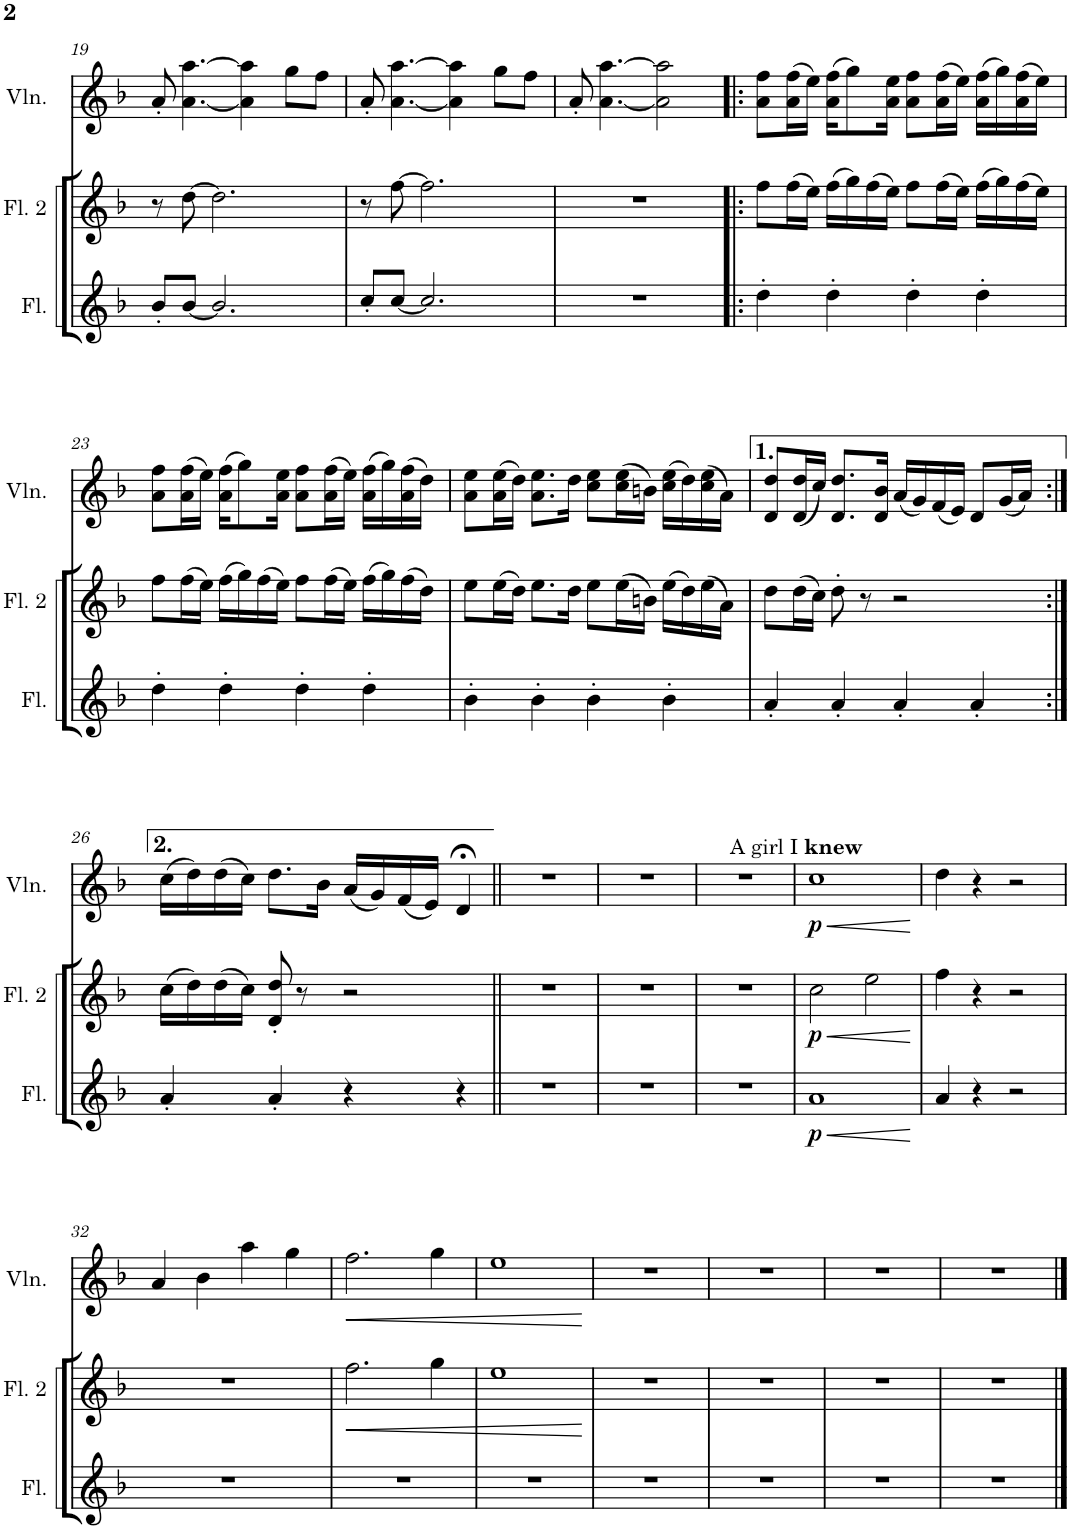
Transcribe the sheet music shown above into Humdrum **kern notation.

**kern	**dynam	**kern	**dynam	**kern	**dynam
*part3	*part3	*part2	*part2	*part1	*part1
*staff3	*staff3	*staff2	*staff2	*staff1	*staff1
*I"Flute	*	*I"Flute 2	*	*I"Violin	*
*I'Fl.	*	*I'Fl. 2	*	*I'Vln.	*
!!LO:PB:g=z
*clefG2	*	*clefG2	*	*clefG2	*
*k[b-]	*	*k[b-]	*	*k[b-]	*
*M4/4	*	*M4/4	*	*M4/4	*
*met(c)	*	*met(c)	*	*met(c)	*
=19	=19	=19	=19	=19	=19
8b-'</L	.	8r	.	8a'/	.
[8b-/J	.	[8dd\	.	[4.a\ [4.aa\	.
2.b-/]	.	2.dd\]	.	.	.
.	.	.	.	4a\] 4aa\]	.
.	.	.	.	8gg\L	.
.	.	.	.	8ff\J	.
=20	=20	=20	=20	=20	=20
8cc'</L	.	8r	.	8a'/	.
[8cc/J	.	[8ff\	.	[4.a\ [4.aa\	.
2.cc/]	.	2.ff\]	.	.	.
.	.	.	.	4a\] 4aa\]	.
.	.	.	.	8gg\L	.
.	.	.	.	8ff\J	.
=21	=21	=21	=21	=21	=21
1r	.	1r	.	8a'/	.
.	.	.	.	[4.a\ [4.aa\	.
.	.	.	.	2a\] 2aa\]	.
=22!|:	=22!|:	=22!|:	=22!|:	=22!|:	=22!|:
4dd'\	.	8ff\L	.	8a\ 8ff\L	.
.	.	(16ff\L	.	(16a\ 16ff\L	.
.	.	16ee\JJ)	.	16ee\JJ)	.
4dd'\	.	(16ff\LL	.	(16a\ 16ff\KL	.
.	.	16gg\)	.	8gg\)	.
.	.	(16ff\	.	.	.
.	.	16ee\JJ)	.	16a\ 16ee\Jk	.
4dd'\	.	8ff\L	.	8a\ 8ff\L	.
.	.	(16ff\L	.	(16a\ 16ff\L	.
.	.	16ee\JJ)	.	16ee\JJ)	.
4dd'\	.	(16ff\LL	.	(16a\ 16ff\LL	.
.	.	16gg\)	.	16gg\)	.
.	.	(16ff\	.	(16a\ 16ff\	.
.	.	16ee\JJ)	.	16ee\JJ)	.
!!LO:LB:g=z
=23	=23	=23	=23	=23	=23
4dd'\	.	8ff\L	.	8a\ 8ff\L	.
.	.	(16ff\L	.	(16a\ 16ff\L	.
.	.	16ee\JJ)	.	16ee\JJ)	.
4dd'\	.	(16ff\LL	.	(16a\ 16ff\KL	.
.	.	16gg\)	.	8gg\)	.
.	.	(16ff\	.	.	.
.	.	16ee\JJ)	.	16a\ 16ee\Jk	.
4dd'\	.	8ff\L	.	8a\ 8ff\L	.
.	.	(16ff\L	.	(16a\ 16ff\L	.
.	.	16ee\JJ)	.	16ee\JJ)	.
4dd'\	.	(16ff\LL	.	(16a\ 16ff\LL	.
.	.	16gg\)	.	16gg\)	.
.	.	(16ff\	.	(16a\ 16ff\	.
.	.	16dd\JJ)	.	16dd\JJ)	.
=24	=24	=24	=24	=24	=24
4b-'\	.	8ee\L	.	8a\ 8ee\L	.
.	.	(16ee\L	.	(16a\ 16ee\L	.
.	.	16dd\JJ)	.	16dd\JJ)	.
4b-'\	.	8.ee\L	.	8.a\ 8.ee\L	.
.	.	16dd\Jk	.	16dd\Jk	.
4b-'\	.	8ee\L	.	8cc\ 8ee\L	.
.	.	(16ee\L	.	(16cc\ 16ee\L	.
.	.	16bn\JJ)	.	16bn\JJ)	.
4b-'\	.	(16ee\LL	.	(16cc\ 16ee\LL	.
.	.	16dd\)	.	16dd\)	.
.	.	(16ee\	.	(16cc\ 16ee\	.
.	.	16a\JJ)	.	16a\JJ)	.
=25	=25	=25	=25	=25	=25
4a'/	.	8dd\L	.	8d/ 8dd/L	.
.	.	(16dd\L	.	(16d/ 16dd/L	.
.	.	16cc\JJ)	.	16cc/JJ)	.
4a'/	.	8dd'\	.	8.d/ 8.dd/L	.
.	.	8r	.	.	.
.	.	.	.	16d/ 16b-/Jk	.
4a'/	.	2r	.	(16a/LL	.
.	.	.	.	16g/)	.
.	.	.	.	(16f/	.
.	.	.	.	16e/JJ)	.
4a'/	.	.	.	8d/L	.
.	.	.	.	(16g/L	.
.	.	.	.	16a/JJ)	.
!!LO:LB:g=z
=26:|!	=26:|!	=26:|!	=26:|!	=26:|!	=26:|!
4a'/	.	(16cc\LL	.	(16cc\LL	.
.	.	16dd\)	.	16dd\)	.
.	.	(16dd\	.	(16dd\	.
.	.	16cc\JJ)	.	16cc\JJ)	.
4a'/	.	8d/' 8dd/'	.	8.dd\L	.
.	.	8r	.	.	.
.	.	.	.	16b-\Jk	.
4r	.	2r	.	(16a/LL	.
.	.	.	.	16g/)	.
.	.	.	.	(16f/	.
.	.	.	.	16e/JJ)	.
4r	.	.	.	4d;</	.
=27||	=27||	=27||	=27||	=27||	=27||
1r	.	1r	.	1r	.
=28	=28	=28	=28	=28	=28
1r	.	1r	.	1r	.
=29	=29	=29	=29	=29	=29
1r	.	1r	.	1r	.
=30	=30	=30	=30	=30	=30
!	!	!	!	!LO:TX:a:t=A girl I	!
!	!	!	!	!LO:TX:a:B:t=knew	!
!	!LO:HP:b	!	!LO:HP:b	!	!LO:HP:b
!	!LO:DY:n=1:b	!	!LO:DY:n=1:b	!	!LO:DY:n=1:b
1a	< p	2cc\	< p	1cc	< p
.	.	2ee\	.	.	.
.	[	.	[	.	[
=31	=31	=31	=31	=31	=31
4a/	.	4ff\	.	4dd\	.
4r	.	4r	.	4r	.
2r	.	2r	.	2r	.
!!LO:LB:g=z
=32	=32	=32	=32	=32	=32
1r	.	1r	.	4a/	.
.	.	.	.	4b-\	.
.	.	.	.	4aa\	.
.	.	.	.	4gg\	.
=33	=33	=33	=33	=33	=33
!	!	!	!LO:HP:b	!	!LO:HP:b
1r	.	2.ff\	<	2.ff\	<
.	.	4gg\	.	4gg\	.
=34	=34	=34	=34	=34	=34
1r	.	1ee	.	1ee	.
.	.	.	[	.	[
=35	=35	=35	=35	=35	=35
1r	.	1r	.	1r	.
=36	=36	=36	=36	=36	=36
1r	.	1r	.	1r	.
=37	=37	=37	=37	=37	=37
1r	.	1r	.	1r	.
=38	=38	=38	=38	=38	=38
1r	.	1r	.	1r	.
==	==	==	==	==	==
*-	*-	*-	*-	*-	*-
